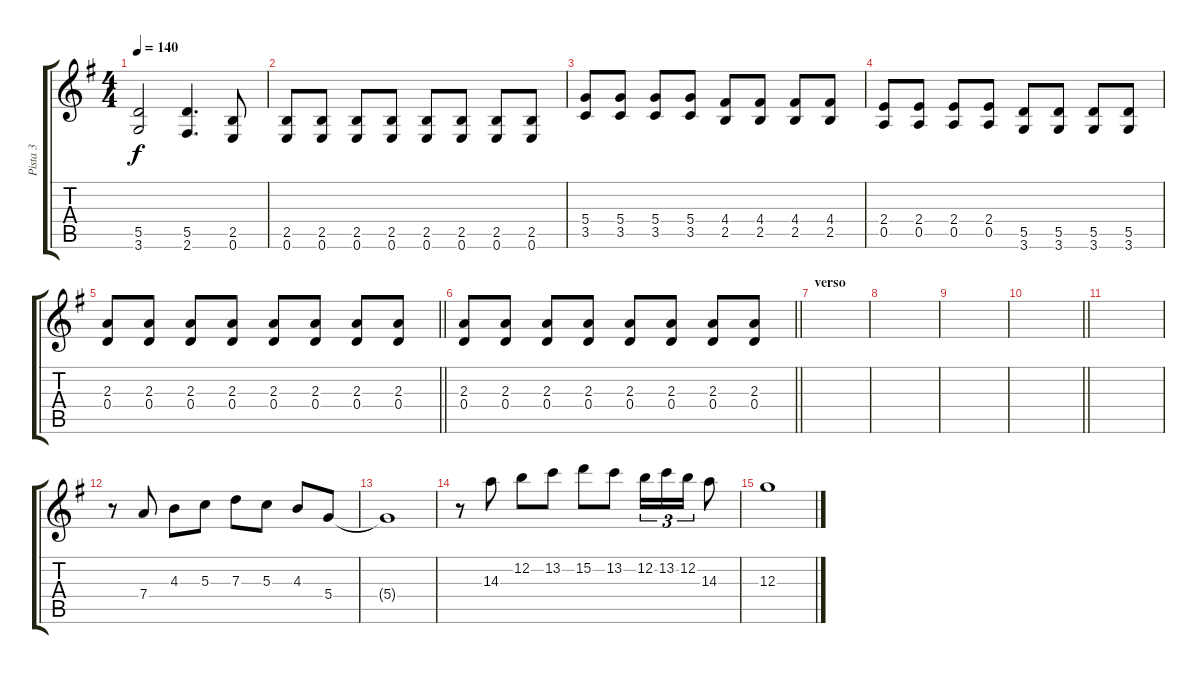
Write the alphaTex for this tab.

\track ("Pista 3" "Pista 3") {instrument distortionguitar}
\staff {score tabs}
\tuning (E4 B3 G3 D3 A2 E2) {hide}
\ts (4 4)
\tempo 140
\clef g2
\ks g
(5.5 3.6).2{dy f} (5.5 2.6).4{d} (2.5 0.6).8 |
(2.5 0.6).8 (2.5 0.6).8 (2.5 0.6).8 (2.5 0.6).8 (2.5 0.6).8 (2.5 0.6).8 (2.5 0.6).8 (2.5 0.6).8 |
(5.4 3.5).8 (5.4 3.5).8 (5.4 3.5).8 (5.4 3.5).8 (4.4 2.5).8 (4.4 2.5).8 (4.4 2.5).8 (4.4 2.5).8 |
(2.4 0.5).8 (2.4 0.5).8 (2.4 0.5).8 (2.4 0.5).8 (5.5 3.6).8 (5.5 3.6).8 (5.5 3.6).8 (5.5 3.6).8 |
\barLineRight lightlight
(2.3 0.4).8 (2.3 0.4).8 (2.3 0.4).8 (2.3 0.4).8 (2.3 0.4).8 (2.3 0.4).8 (2.3 0.4).8 (2.3 0.4).8 |
\barLineRight lightlight
(2.3 0.4).8 (2.3 0.4).8 (2.3 0.4).8 (2.3 0.4).8 (2.3 0.4).8 (2.3 0.4).8 (2.3 0.4).8 (2.3 0.4).8 |
\section ("" "verso")
|
|
|
\barLineRight lightlight
|
|
r.8 7.4.8 4.3.8 5.3.8 7.3.8 5.3.8 4.3.8 5.4.8 |
5.4{t}.1 |
r.8 14.3.8 12.2.8 13.2.8 15.2.8 13.2.8 12.2.16{tu (3 2)} 13.2.16{tu (3 2)} 12.2.16{tu (3 2)} 14.3.8 |
12.3.1
